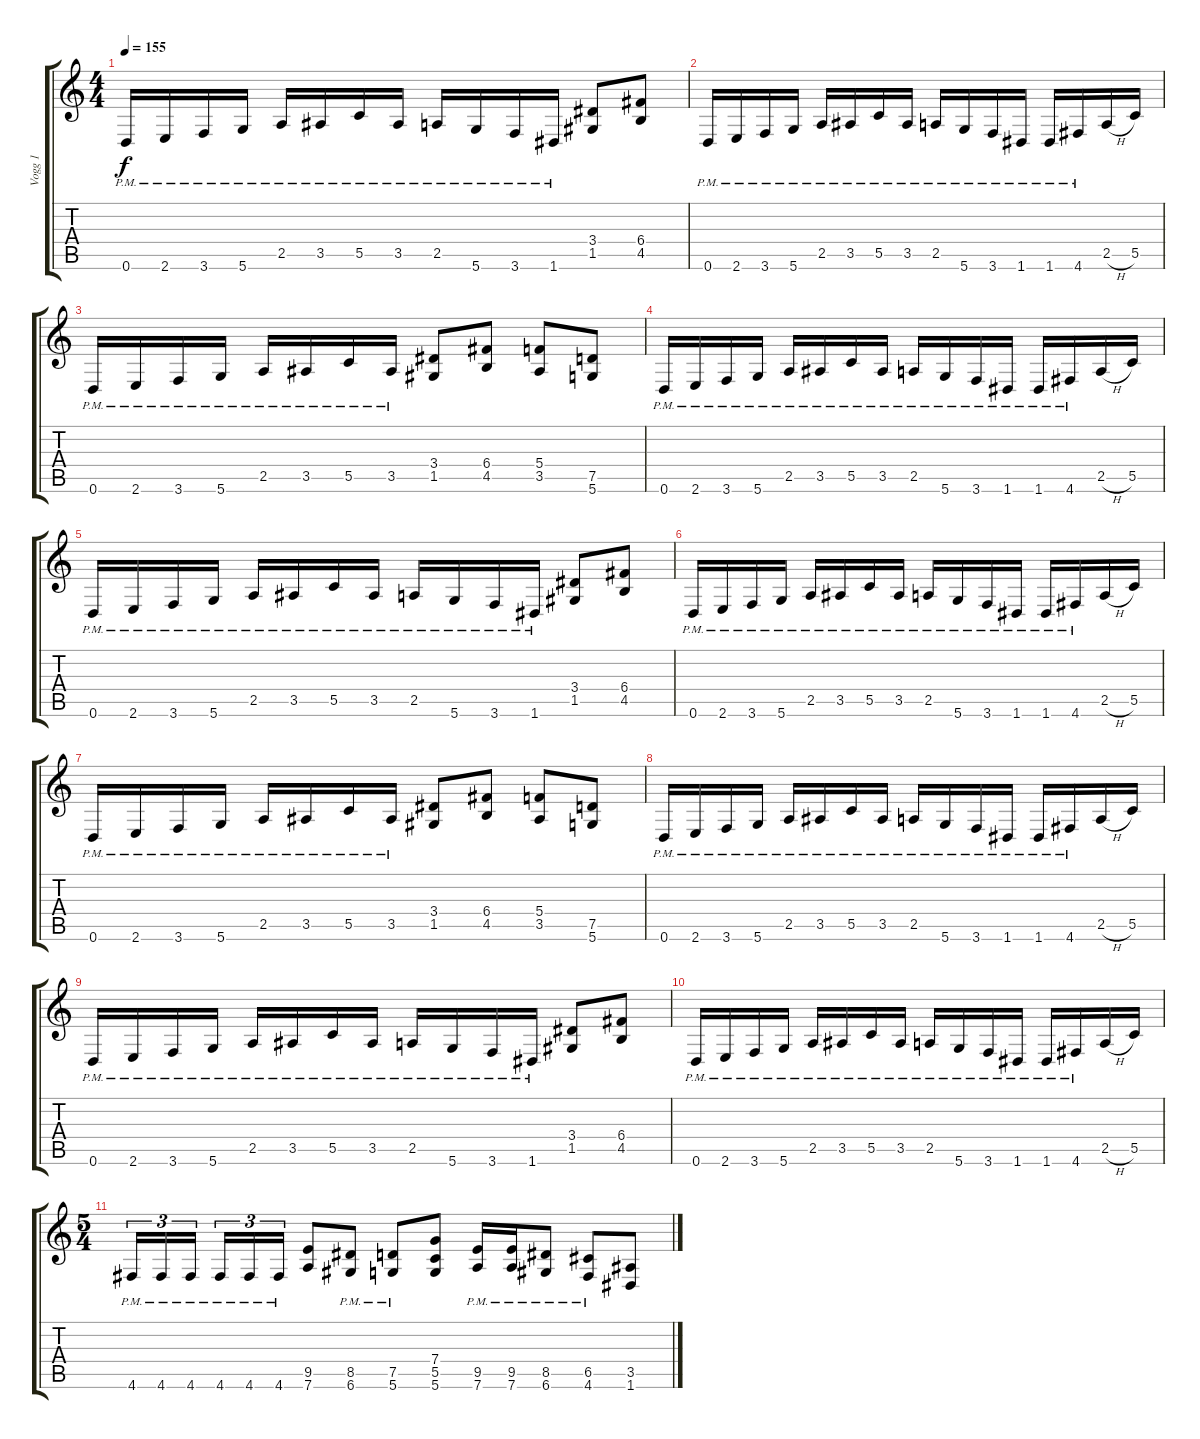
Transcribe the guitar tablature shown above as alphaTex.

\track ("Vogg 1" "Vogg 1") {instrument distortionguitar}
\staff {score tabs}
\tuning (D4 A3 F3 C3 G2 D2) {hide}
\ts (4 4)
\tempo 155
\clef g2
\ks c
0.6{pm}.16{dy f} 2.6{pm}.16 3.6{pm}.16 5.6{pm}.16 2.5{pm}.16 3.5{pm}.16 5.5{pm}.16 3.5{pm}.16 2.5{pm}.16 5.6{pm}.16 3.6{pm}.16 1.6{pm}.16 (3.4 1.5).8 (6.4 4.5).8 |
0.6{pm}.16 2.6{pm}.16 3.6{pm}.16 5.6{pm}.16 2.5{pm}.16 3.5{pm}.16 5.5{pm}.16 3.5{pm}.16 2.5{pm}.16 5.6{pm}.16 3.6{pm}.16 1.6{pm}.16 1.6{pm}.16 4.6{pm}.16 2.5{h}.16 5.5.16 |
0.6{pm}.16 2.6{pm}.16 3.6{pm}.16 5.6{pm}.16 2.5{pm}.16 3.5{pm}.16 5.5{pm}.16 3.5{pm}.16 (3.4 1.5).8 (6.4 4.5).8 (5.4 3.5).8 (7.5 5.6).8 |
0.6{pm}.16 2.6{pm}.16 3.6{pm}.16 5.6{pm}.16 2.5{pm}.16 3.5{pm}.16 5.5{pm}.16 3.5{pm}.16 2.5{pm}.16 5.6{pm}.16 3.6{pm}.16 1.6{pm}.16 1.6{pm}.16 4.6{pm}.16 2.5{h}.16 5.5.16 |
0.6{pm}.16 2.6{pm}.16 3.6{pm}.16 5.6{pm}.16 2.5{pm}.16 3.5{pm}.16 5.5{pm}.16 3.5{pm}.16 2.5{pm}.16 5.6{pm}.16 3.6{pm}.16 1.6{pm}.16 (3.4 1.5).8 (6.4 4.5).8 |
0.6{pm}.16 2.6{pm}.16 3.6{pm}.16 5.6{pm}.16 2.5{pm}.16 3.5{pm}.16 5.5{pm}.16 3.5{pm}.16 2.5{pm}.16 5.6{pm}.16 3.6{pm}.16 1.6{pm}.16 1.6{pm}.16 4.6{pm}.16 2.5{h}.16 5.5.16 |
0.6{pm}.16 2.6{pm}.16 3.6{pm}.16 5.6{pm}.16 2.5{pm}.16 3.5{pm}.16 5.5{pm}.16 3.5{pm}.16 (3.4 1.5).8 (6.4 4.5).8 (5.4 3.5).8 (7.5 5.6).8 |
0.6{pm}.16 2.6{pm}.16 3.6{pm}.16 5.6{pm}.16 2.5{pm}.16 3.5{pm}.16 5.5{pm}.16 3.5{pm}.16 2.5{pm}.16 5.6{pm}.16 3.6{pm}.16 1.6{pm}.16 1.6{pm}.16 4.6{pm}.16 2.5{h}.16 5.5.16 |
0.6{pm}.16 2.6{pm}.16 3.6{pm}.16 5.6{pm}.16 2.5{pm}.16 3.5{pm}.16 5.5{pm}.16 3.5{pm}.16 2.5{pm}.16 5.6{pm}.16 3.6{pm}.16 1.6{pm}.16 (3.4 1.5).8 (6.4 4.5).8 |
0.6{pm}.16 2.6{pm}.16 3.6{pm}.16 5.6{pm}.16 2.5{pm}.16 3.5{pm}.16 5.5{pm}.16 3.5{pm}.16 2.5{pm}.16 5.6{pm}.16 3.6{pm}.16 1.6{pm}.16 1.6{pm}.16 4.6{pm}.16 2.5{h}.16 5.5.16 |
\ts (5 4)
4.6{pm}.16{tu (3 2)} 4.6{pm}.16{tu (3 2)} 4.6{pm}.16{tu (3 2) beam splitsecondary} 4.6{pm}.16{tu (3 2)} 4.6{pm}.16{tu (3 2)} 4.6{pm}.16{tu (3 2)} (9.5 7.6).8 (8.5{pm} 6.6{pm}).8 (7.5{pm} 5.6{pm}).8 (7.4 5.5 5.6).8 (9.5{pm} 7.6{pm}).16 (9.5{pm} 7.6{pm}).16 (8.5{pm} 6.6{pm}).8 (6.5{pm} 4.6{pm}).8 (3.5 1.6).8
